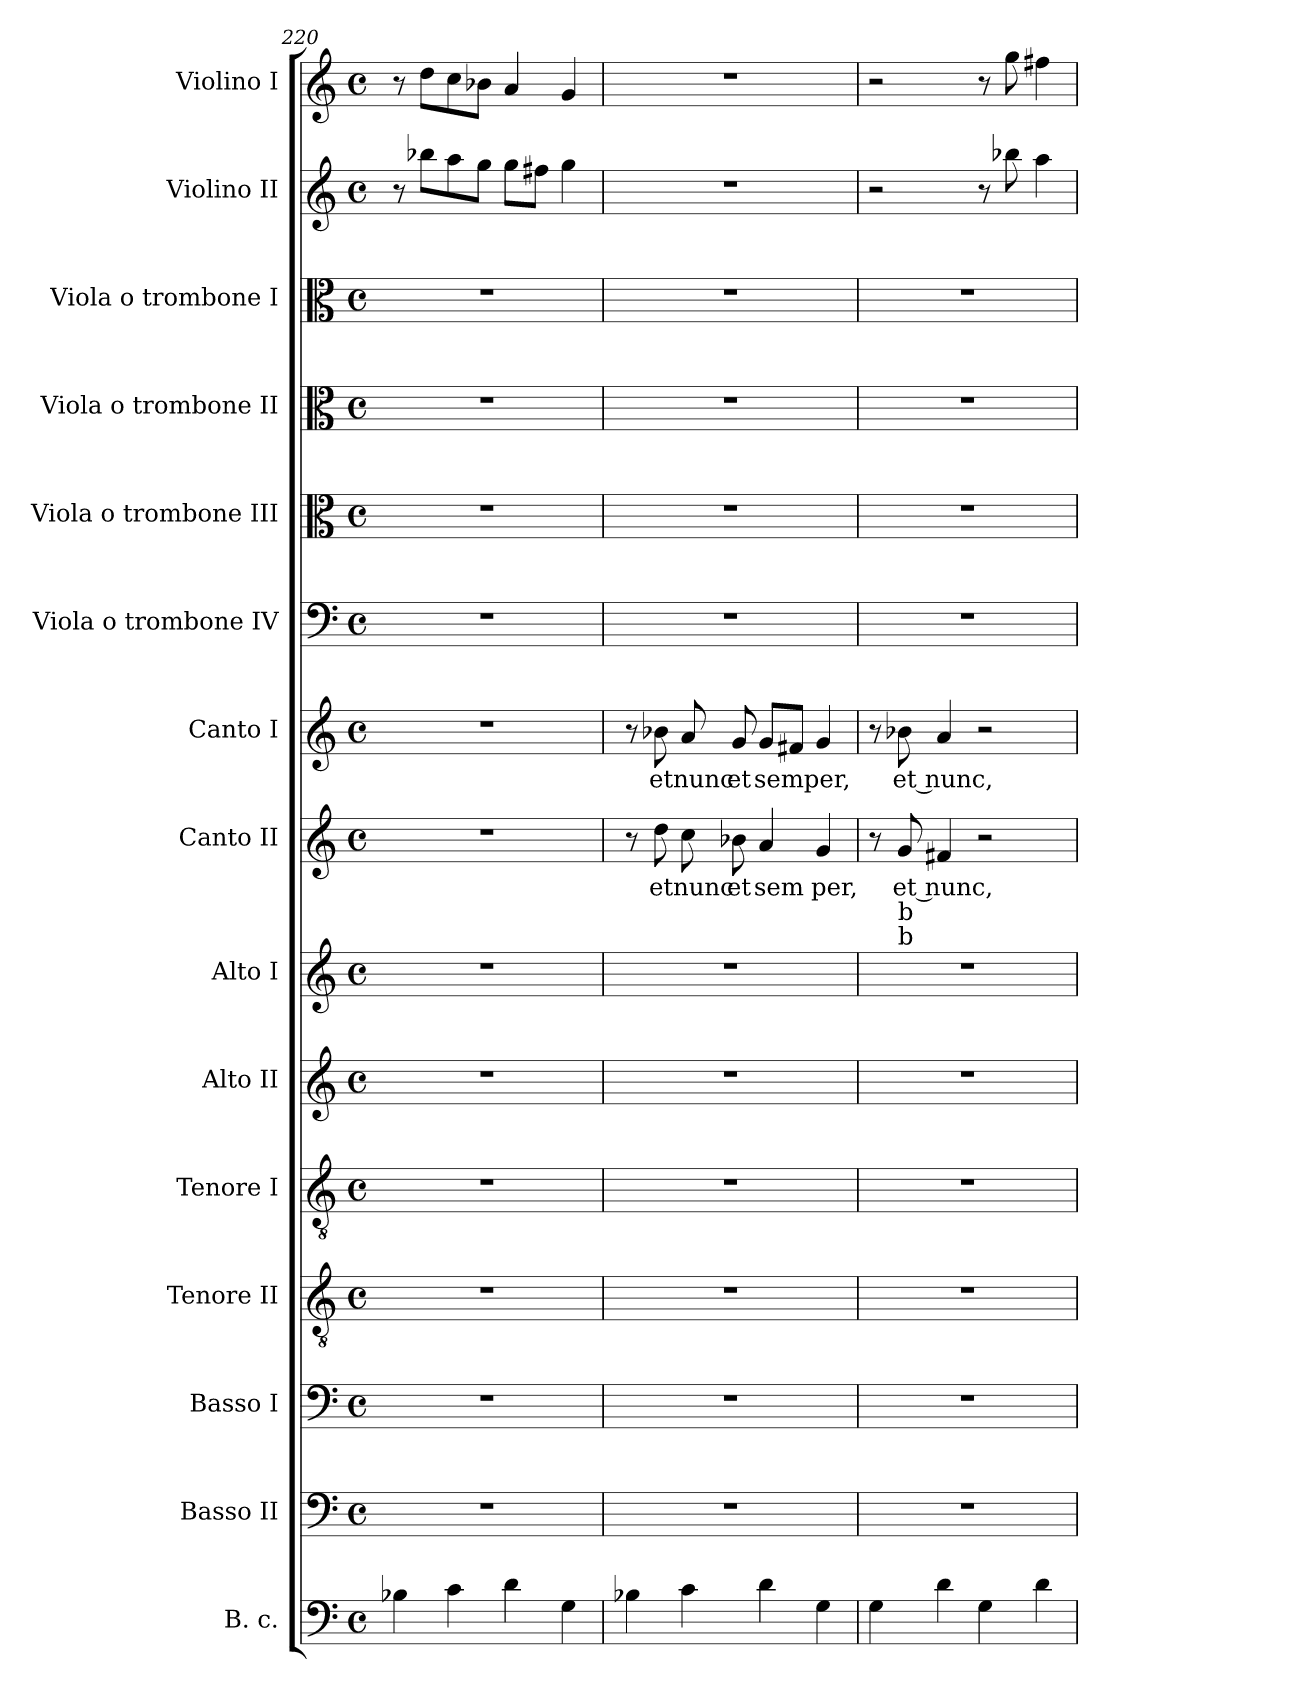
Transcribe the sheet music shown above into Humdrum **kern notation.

**kern	**kern	**kern	**kern	**kern	**kern	**kern	**kern	**text	**kern	**text	**kern	**kern	**kern	**kern	**kern	**kern
*part15	*part14	*part13	*part12	*part11	*part10	*part9	*part8	*part8	*part7	*part7	*part6	*part5	*part4	*part3	*part2	*part1
*staff15	*staff14	*staff13	*staff12	*staff11	*staff10	*staff9	*staff8	*staff8	*staff7	*staff7	*staff6	*staff5	*staff4	*staff3	*staff2	*staff1
*I"B. c.	*I"Basso II	*I"Basso I	*I"Tenore II	*I"Tenore I	*I"Alto II	*I"Alto I	*I"Canto II	*	*I"Canto I	*	*I"Viola o trombone IV	*I"Viola o trombone III	*I"Viola o trombone II	*I"Viola o trombone I	*I"Violino II	*I"Violino I
*	*	*	*	*	*	*	*	*	*	*	*I'Vla	*I'Vla	*I'Vla	*I'Vla	*I'Vln	*I'Vln
*clefF4	*clefF4	*clefF4	*clefGv2	*clefGv2	*clefG2	*clefG2	*clefG2	*	*clefG2	*	*clefF4	*clefC3	*clefC3	*clefC3	*clefG2	*clefG2
*k[]	*k[]	*k[]	*k[]	*k[]	*k[]	*k[]	*k[]	*	*k[]	*	*k[]	*k[]	*k[]	*k[]	*k[]	*k[]
*M4/4	*M4/4	*M4/4	*M4/4	*M4/4	*M4/4	*M4/4	*M4/4	*	*M4/4	*	*M4/4	*M4/4	*M4/4	*M4/4	*M4/4	*M4/4
*met(c)	*met(c)	*met(c)	*met(c)	*met(c)	*met(c)	*met(c)	*met(c)	*	*met(c)	*	*met(c)	*met(c)	*met(c)	*met(c)	*met(c)	*met(c)
=220	=220	=220	=220	=220	=220	=220	=220	=220	=220	=220	=220	=220	=220	=220	=220	=220
4B-X\	1r	1r	1r	1r	1r	1r	1r	.	1r	.	1r	1r	1r	1r	8r	8r
.	.	.	.	.	.	.	.	.	.	.	.	.	.	.	8bb-X\L	8dd\L
4c\	.	.	.	.	.	.	.	.	.	.	.	.	.	.	8aa\	8cc\
.	.	.	.	.	.	.	.	.	.	.	.	.	.	.	8gg\J	8b-X\J
4d\	.	.	.	.	.	.	.	.	.	.	.	.	.	.	8gg\L	4a/
.	.	.	.	.	.	.	.	.	.	.	.	.	.	.	8ff#X\J	.
4G\	.	.	.	.	.	.	.	.	.	.	.	.	.	.	4gg\	4g/
=221	=221	=221	=221	=221	=221	=221	=221	=221	=221	=221	=221	=221	=221	=221	=221	=221
4B-X\	1r	1r	1r	1r	1r	1r	8r	.	8r	.	1r	1r	1r	1r	1r	1r
!	!	!	!	!	!	!	!	!LO:LY:b	!	!LO:LY:b	!	!	!	!	!	!
.	.	.	.	.	.	.	8dd\	et	8b-X\	et	.	.	.	.	.	.
!	!	!	!	!	!	!	!	!LO:LY:b	!	!LO:LY:b	!	!	!	!	!	!
4c\	.	.	.	.	.	.	8cc\	nunc	8a/	nunc	.	.	.	.	.	.
!	!	!	!	!	!	!	!	!LO:LY:b	!	!LO:LY:b	!	!	!	!	!	!
.	.	.	.	.	.	.	8b-X\	et	8g/	et	.	.	.	.	.	.
!	!	!	!	!	!	!	!	!LO:LY:b	!	!LO:LY:b	!	!	!	!	!	!
4d\	.	.	.	.	.	.	4a/	sem	8g/L	semper,	.	.	.	.	.	.
.	.	.	.	.	.	.	.	.	8f#X/J	.	.	.	.	.	.	.
!	!	!	!	!	!	!	!	!LO:LY:b	!	!	!	!	!	!	!	!
4G\	.	.	.	.	.	.	4g/	per,	4g/	.	.	.	.	.	.	.
=222	=222	=222	=222	=222	=222	=222	=222	=222	=222	=222	=222	=222	=222	=222	=222	=222
*	*	*	*	*	*	*^	*	*	*	*	*	*	*	*	*	*
4G\	1r	1r	1r	1r	1r	1r	8ryy	8r	.	8r	.	1r	1r	1r	1r	2r	2r
!	!	!	!	!	!	!	!LO:TX:a:t=b	!	!	!	!	!	!	!	!	!	!
!	!	!	!	!	!	!	!LO:TX:a:t=b	!	!	!	!	!	!	!	!	!	!
!	!	!	!	!	!	!	!	!	!LO:LY:b	!	!LO:LY:b	!	!	!	!	!	!
.	.	.	.	.	.	.	2..ryy	8g/	et nunc,	8b-X\	et nunc,	.	.	.	.	.	.
4d\	.	.	.	.	.	.	.	4f#X/	.	4a/	.	.	.	.	.	.	.
4G\	.	.	.	.	.	.	.	2r	.	2r	.	.	.	.	.	8r	8r
.	.	.	.	.	.	.	.	.	.	.	.	.	.	.	.	8bb-X\	8gg\
4d\	.	.	.	.	.	.	.	.	.	.	.	.	.	.	.	4aa\	4ff#X\
*	*	*	*	*	*	*v	*v	*	*	*	*	*	*	*	*	*	*
=	=	=	=	=	=	=	=	=	=	=	=	=	=	=	=	=
*-	*-	*-	*-	*-	*-	*-	*-	*-	*-	*-	*-	*-	*-	*-	*-	*-
